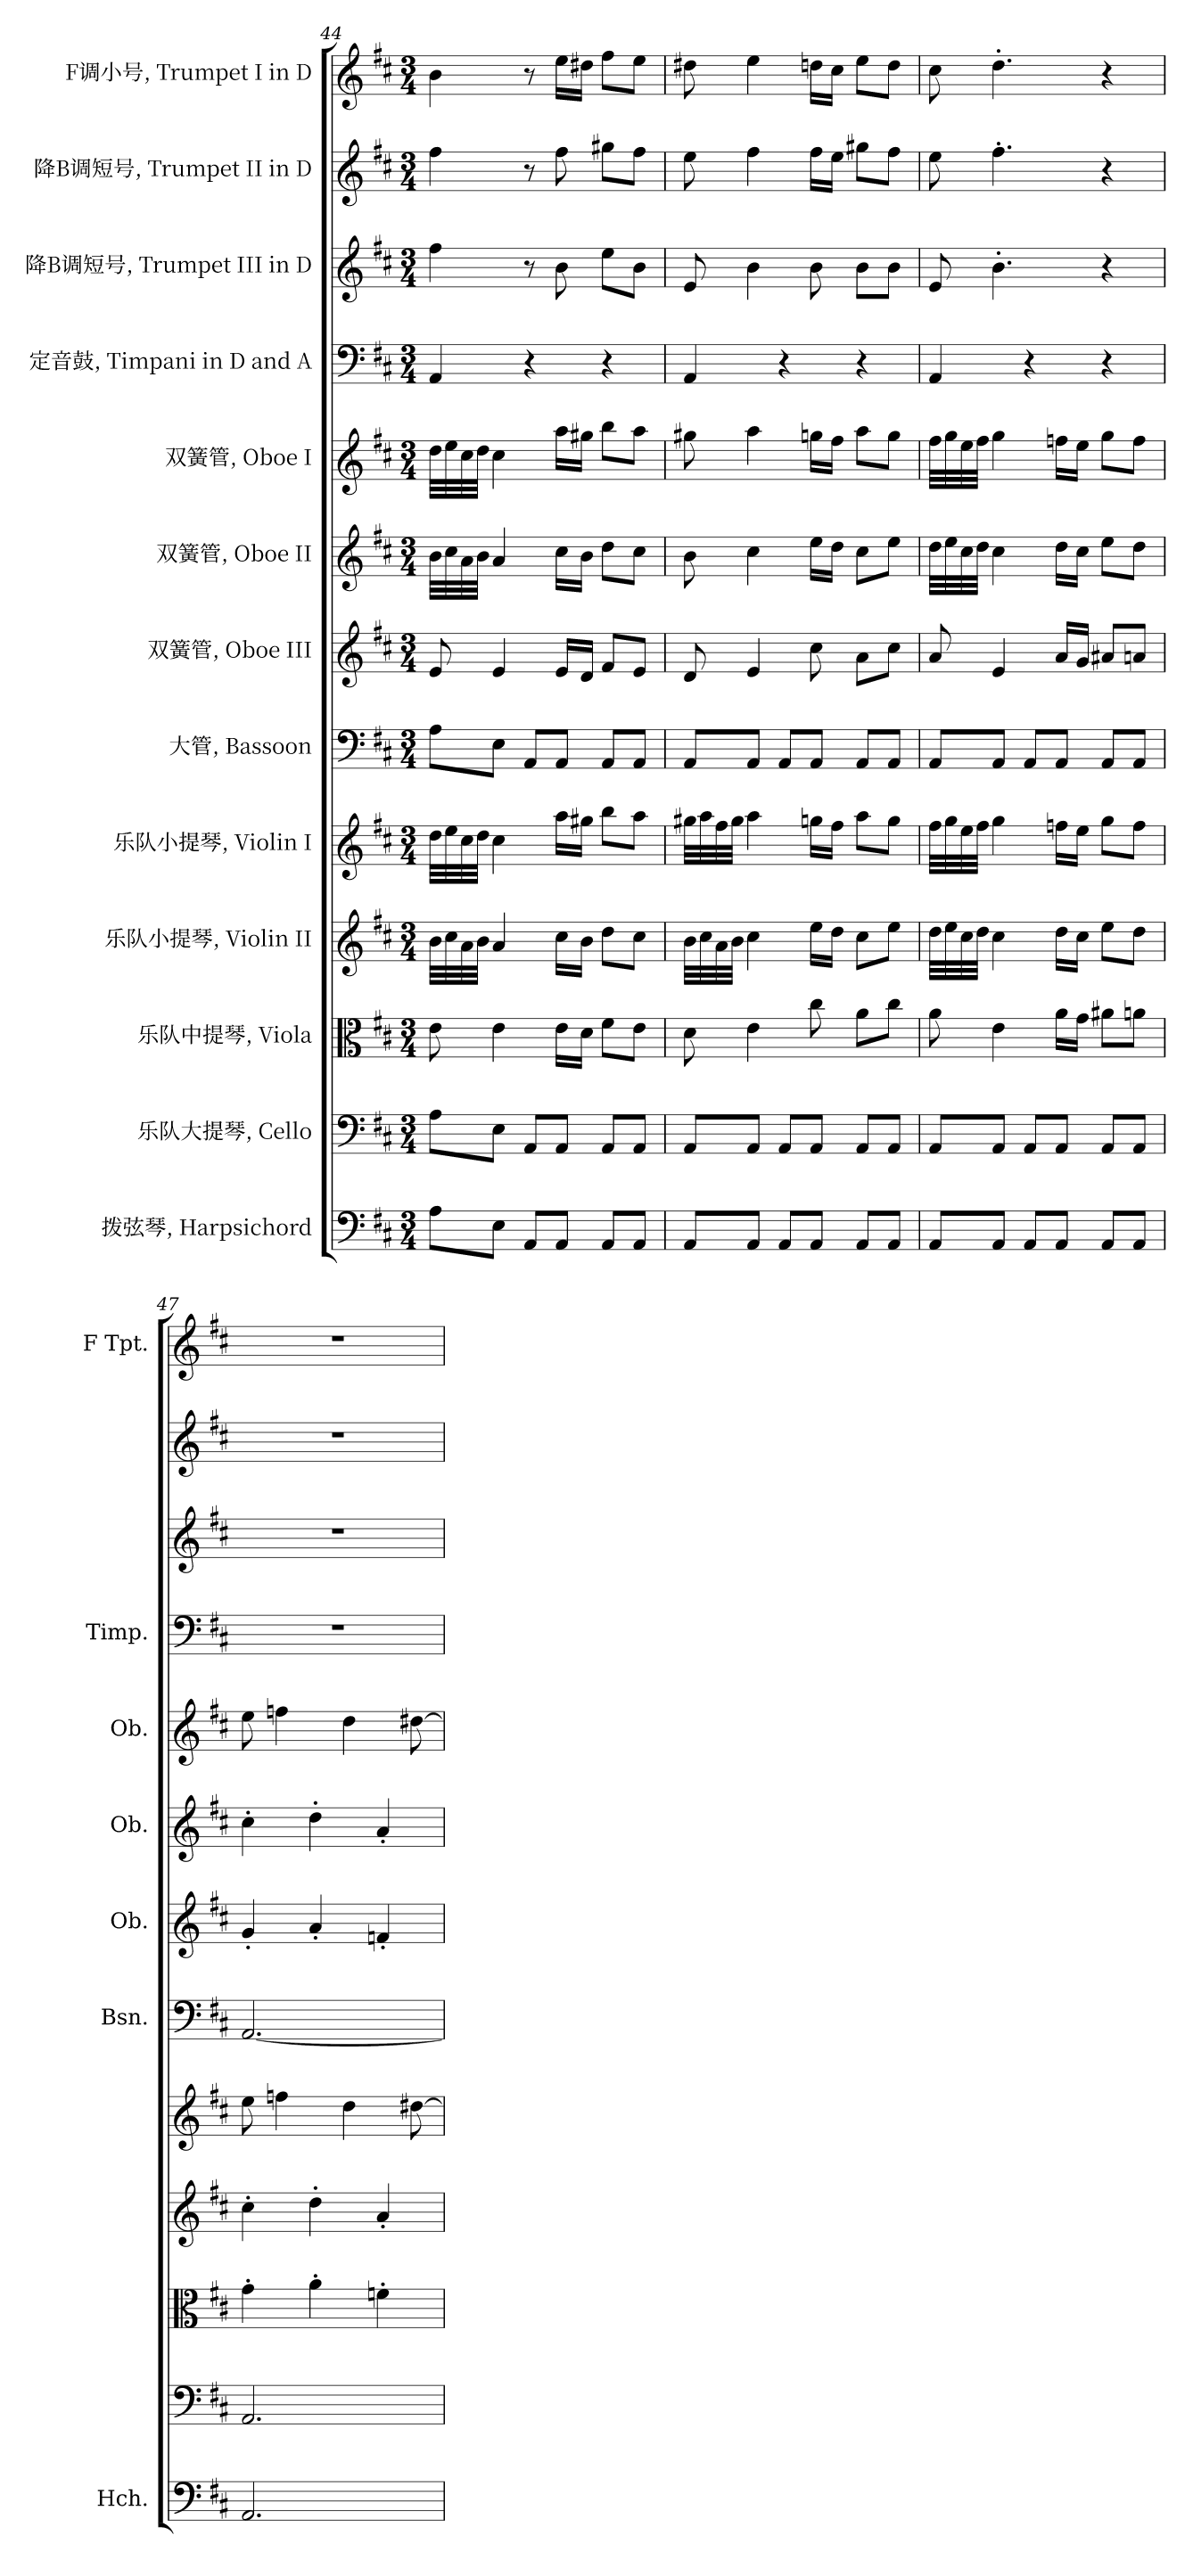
**kern	**kern	**kern	**kern	**kern	**kern	**kern	**kern	**kern	**kern	**kern	**kern	**kern
*part13	*part12	*part11	*part10	*part9	*part8	*part7	*part6	*part5	*part4	*part3	*part2	*part1
*staff13	*staff12	*staff11	*staff10	*staff9	*staff8	*staff7	*staff6	*staff5	*staff4	*staff3	*staff2	*staff1
*I"拨弦琴, Harpsichord	*I"乐队大提琴, Cello	*I"乐队中提琴, Viola	*I"乐队小提琴, Violin II	*I"乐队小提琴, Violin I	*I"大管, Bassoon	*I"双簧管, Oboe III	*I"双簧管, Oboe II	*I"双簧管, Oboe I	*I"定音鼓, Timpani in D and A	*I"降B调短号, Trumpet III in D	*I"降B调短号, Trumpet II in D	*I"F调小号, Trumpet I in D
*I'Hch.	*	*	*	*	*I'Bsn.	*I'Ob.	*I'Ob.	*I'Ob.	*I'Timp.	*	*	*I'F Tpt.
!!LO:PB:g=z
*clefF4	*clefF4	*clefC3	*clefG2	*clefG2	*clefF4	*clefG2	*clefG2	*clefG2	*clefF4	*clefG2	*clefG2	*clefG2
*	*	*	*	*	*	*	*	*	*	*ITrd1c2	*ITrd1c2	*ITrd-3c-5
*k[f#c#]	*k[f#c#]	*k[f#c#]	*k[f#c#]	*k[f#c#]	*k[f#c#]	*k[f#c#]	*k[f#c#]	*k[f#c#]	*k[f#c#]	*k[]	*k[]	*k[f#]
*M3/4	*M3/4	*M3/4	*M3/4	*M3/4	*M3/4	*M3/4	*M3/4	*M3/4	*M3/4	*M3/4	*M3/4	*M3/4
=44	=44	=44	=44	=44	=44	=44	=44	=44	=44	=44	=44	=44
8A\L	8A\L	8e\	32b\LLL	32dd\LLL	8A\L	8e/	32b\LLL	32dd\LLL	4AA/	4ee\	4ee\	4ee\
.	.	.	32cc#\	32ee\	.	.	32cc#\	32ee\	.	.	.	.
.	.	.	32a\	32cc#\	.	.	32a\	32cc#\	.	.	.	.
.	.	.	32b\JJJ	32dd\JJJ	.	.	32b\JJJ	32dd\JJJ	.	.	.	.
8E\J	8E\J	4e\	4a/	4cc#\	8E\J	4e/	4a/	4cc#\	.	.	.	.
8AA/L	8AA/L	.	.	.	8AA/L	.	.	.	4r	8r	8r	8r
8AA/J	8AA/J	16e\LL	16cc#\LL	16aa\LL	8AA/J	16e/LL	16cc#\LL	16aa\LL	.	8a\	8ee\	16aa\LL
.	.	16d\JJ	16b\JJ	16gg#X\JJ	.	16d/JJ	16b\JJ	16gg#X\JJ	.	.	.	16gg#X\JJ
8AA/L	8AA/L	8f#\L	8dd\L	8bb\L	8AA/L	8f#/L	8dd\L	8bb\L	4r	8dd\L	8ff#X\L	8bb\L
8AA/J	8AA/J	8e\J	8cc#\J	8aa\J	8AA/J	8e/J	8cc#\J	8aa\J	.	8a\J	8ee\J	8aa\J
=45	=45	=45	=45	=45	=45	=45	=45	=45	=45	=45	=45	=45
8AA/L	8AA/L	8d\	32b\LLL	32gg#X\LLL	8AA/L	8d/	8b\	8gg#X\	4AA/	8d/	8dd\	8gg#X\
.	.	.	32cc#\	32aa\	.	.	.	.	.	.	.	.
.	.	.	32a\	32ff#\	.	.	.	.	.	.	.	.
.	.	.	32b\JJJ	32gg#\JJJ	.	.	.	.	.	.	.	.
8AA/J	8AA/J	4e\	4cc#\	4aa\	8AA/J	4e/	4cc#\	4aa\	.	4a\	4ee\	4aa\
8AA/L	8AA/L	.	.	.	8AA/L	.	.	.	4r	.	.	.
8AA/J	8AA/J	8cc#\	16ee\LL	16ggn\LL	8AA/J	8cc#\	16ee\LL	16ggn\LL	.	8a\	16ee\LL	16ggn\LL
.	.	.	16dd\JJ	16ff#\JJ	.	.	16dd\JJ	16ff#\JJ	.	.	16dd\JJ	16ff#\JJ
8AA/L	8AA/L	8a\L	8cc#\L	8aa\L	8AA/L	8a\L	8cc#\L	8aa\L	4r	8a\L	8ff#X\L	8aa\L
8AA/J	8AA/J	8cc#\J	8ee\J	8gg\J	8AA/J	8cc#\J	8ee\J	8gg\J	.	8a\J	8ee\J	8gg\J
=46	=46	=46	=46	=46	=46	=46	=46	=46	=46	=46	=46	=46
8AA/L	8AA/L	8a\	32dd\LLL	32ff#\LLL	8AA/L	8a/	32dd\LLL	32ff#\LLL	4AA/	8d/	8dd\	8ff#\
.	.	.	32ee\	32gg\	.	.	32ee\	32gg\	.	.	.	.
.	.	.	32cc#\	32ee\	.	.	32cc#\	32ee\	.	.	.	.
.	.	.	32dd\JJJ	32ff#\JJJ	.	.	32dd\JJJ	32ff#\JJJ	.	.	.	.
8AA/J	8AA/J	4e\	4cc#\	4gg\	8AA/J	4e/	4cc#\	4gg\	.	4.a'\	4.ee'\	4.gg'\
8AA/L	8AA/L	.	.	.	8AA/L	.	.	.	4r	.	.	.
8AA/J	8AA/J	16a\LL	16dd\LL	16ffn\LL	8AA/J	16a/LL	16dd\LL	16ffn\LL	.	.	.	.
.	.	16g\JJ	16cc#\JJ	16ee\JJ	.	16g/JJ	16cc#\JJ	16ee\JJ	.	.	.	.
8AA/L	8AA/L	8a#X\L	8ee\L	8gg\L	8AA/L	8a#X/L	8ee\L	8gg\L	4r	4r	4r	4r
8AA/J	8AA/J	8an\J	8dd\J	8ff\J	8AA/J	8an/J	8dd\J	8ff\J	.	.	.	.
=47	=47	=47	=47	=47	=47	=47	=47	=47	=47	=47	=47	=47
2.AA/	2.AA/	4g'\	4cc#'\	8ee\	[2.AA/	4g'/	4cc#'\	8ee\	2.r	2.r	2.r	2.r
.	.	.	.	4ffn\	.	.	.	4ffn\	.	.	.	.
.	.	4a'\	4dd'\	.	.	4a'/	4dd'\	.	.	.	.	.
.	.	.	.	4dd\	.	.	.	4dd\	.	.	.	.
.	.	4fn'\	4a'/	.	.	4fn'/	4a'/	.	.	.	.	.
.	.	.	.	[8dd#X\	.	.	.	[8dd#X\	.	.	.	.
=	=	=	=	=	=	=	=	=	=	=	=	=
*-	*-	*-	*-	*-	*-	*-	*-	*-	*-	*-	*-	*-
